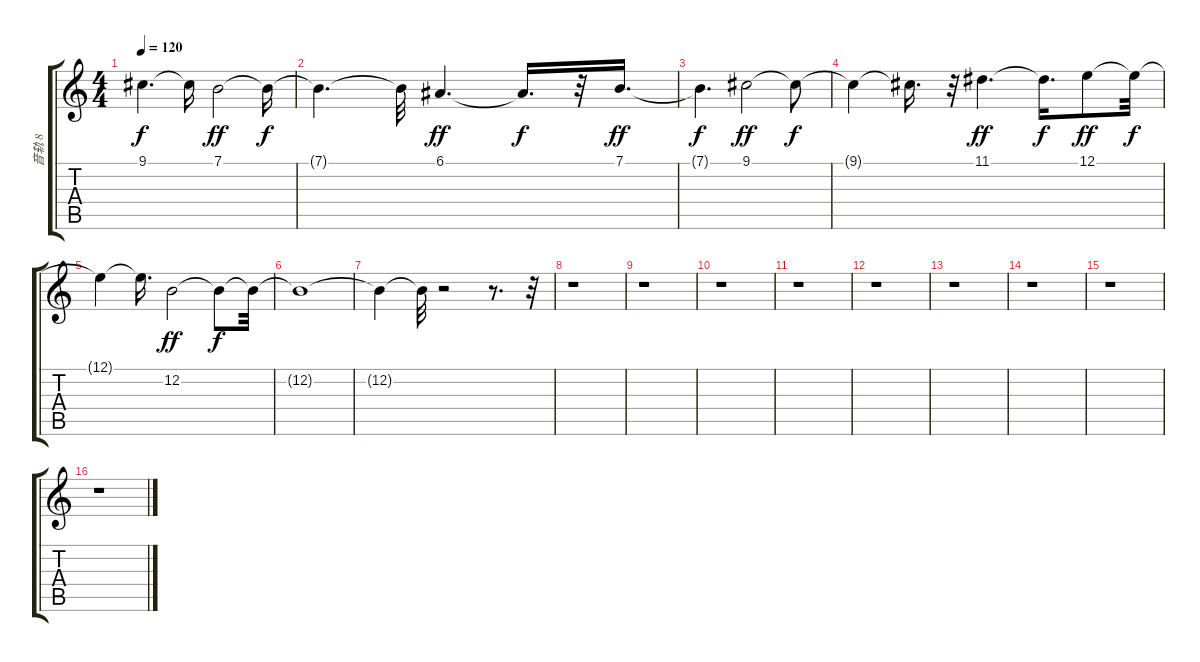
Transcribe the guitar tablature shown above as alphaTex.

\track ("音轨 8" "音轨 8") {instrument fx5brightness}
\staff {score tabs}
\tuning (E4 B3 G3 D3 A2 E2) {hide}
\ts (4 4)
\tempo 120
\clef g2
\ks c
9.1{t}.4{d dy f} 9.1{t}.16 7.1.2{dy ff} 7.1{t}.16{dy f} |
7.1{t}.4{d} 7.1{t}.32 6.1.4{d dy ff} 6.1{t}.16{d dy f} r.32 7.1.16{d dy ff} |
7.1{t}.4{d dy f} 9.1.2{dy ff} 9.1{t}.8{dy f} |
9.1{t}.4 9.1{t}.16{d} r.32 11.1.4{d dy ff} 11.1{t}.16{d dy f} 12.1.8{dy ff} 12.1{t}.32{dy f} |
12.1{t}.4 12.1{t}.16{d} 12.2.2{dy ff} 12.2{t}.8{dy f} 12.2{t}.32 |
12.2{t}.1 |
12.2{t}.4 12.2{t}.32 r.2 r.8{d} r.32 |
r.1 |
r.1 |
r.1 |
r.1 |
r.1 |
r.1 |
r.1 |
r.1 |
r.1
